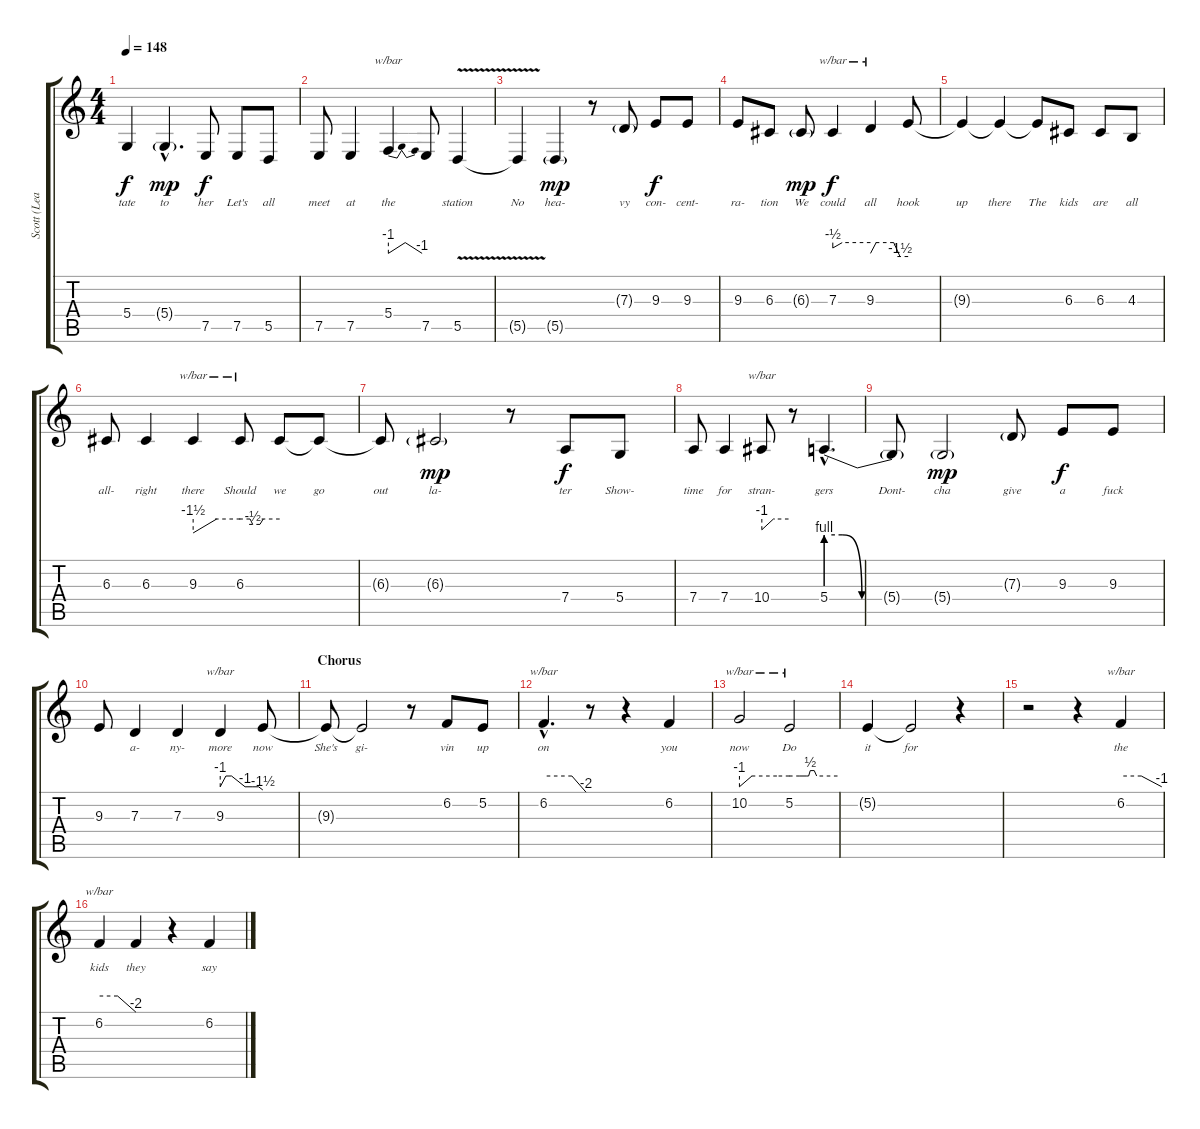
\track ("Scott (Lead Vocal)" "Scott (Lea") {instrument synthbrass1}
\staff {score tabs}
\tuning (E4 B3 G3 D3 A2 E2) {hide}
\ts (4 4)
\tempo 148
\clef g2
\ks c
5.4{t}.4{lyrics (0 "tate") lyrics (1 "") lyrics (2 "") lyrics (3 "") lyrics (4 "") dy f} 5.4{g hac}.4{d lyrics (0 "to") lyrics (1 "") lyrics (2 "") lyrics (3 "") lyrics (4 "") dy mp} 7.5.8{lyrics (0 "her") lyrics (1 "") lyrics (2 "") lyrics (3 "") lyrics (4 "") dy f} 7.5.8{lyrics (0 "Let's") lyrics (1 "") lyrics (2 "") lyrics (3 "") lyrics (4 "")} 5.5.8{lyrics (0 "all") lyrics (1 "") lyrics (2 "") lyrics (3 "") lyrics (4 "")} |
7.5.8{lyrics (0 "meet") lyrics (1 "") lyrics (2 "") lyrics (3 "") lyrics (4 "")} 7.5.4{lyrics (0 "at") lyrics (1 "") lyrics (2 "") lyrics (3 "") lyrics (4 "")} 5.4.4{tbe (dip default 0 -4 30 0 55 0 60 -4) lyrics (0 "the") lyrics (1 "") lyrics (2 "") lyrics (3 "") lyrics (4 "")} 7.5.8{lyrics (0 "") lyrics (1 "") lyrics (2 "") lyrics (3 "") lyrics (4 "")} 5.5{v}.4{lyrics (0 "station") lyrics (1 "") lyrics (2 "") lyrics (3 "") lyrics (4 "")} |
5.5{t}.4{lyrics (0 "No") lyrics (1 "") lyrics (2 "") lyrics (3 "") lyrics (4 "")} 5.5{g}.4{lyrics (0 "hea-") lyrics (1 "") lyrics (2 "") lyrics (3 "") lyrics (4 "") dy mp} r.8 7.3{g}.8{lyrics (0 "vy") lyrics (1 "") lyrics (2 "") lyrics (3 "") lyrics (4 "")} 9.3.8{lyrics (0 "con-") lyrics (1 "") lyrics (2 "") lyrics (3 "") lyrics (4 "") dy f} 9.3.8{lyrics (0 "cent-") lyrics (1 "") lyrics (2 "") lyrics (3 "") lyrics (4 "")} |
9.3.8{lyrics (0 "ra-") lyrics (1 "") lyrics (2 "") lyrics (3 "") lyrics (4 "")} 6.3.8{lyrics (0 "tion") lyrics (1 "") lyrics (2 "") lyrics (3 "") lyrics (4 "")} 6.3{g}.8{lyrics (0 "We") lyrics (1 "") lyrics (2 "") lyrics (3 "") lyrics (4 "") dy mp} 7.3.4{tbe (custom default 0 -2 15 0 60 0) lyrics (0 "could") lyrics (1 "") lyrics (2 "") lyrics (3 "") lyrics (4 "") dy f} 9.3.4{tbe (custom default 0 -4 9 0 37 0 47 -6 60 -6) lyrics (0 "all") lyrics (1 "") lyrics (2 "") lyrics (3 "") lyrics (4 "")} 9.3{t}.8{lyrics (0 "hook") lyrics (1 "") lyrics (2 "") lyrics (3 "") lyrics (4 "")} |
9.3{t}.4{lyrics (0 "up") lyrics (1 "") lyrics (2 "") lyrics (3 "") lyrics (4 "")} 9.3{t}.4{lyrics (0 "there") lyrics (1 "") lyrics (2 "") lyrics (3 "") lyrics (4 "")} 9.3{t}.8{lyrics (0 "The") lyrics (1 "") lyrics (2 "") lyrics (3 "") lyrics (4 "")} 6.3.8{lyrics (0 "kids") lyrics (1 "") lyrics (2 "") lyrics (3 "") lyrics (4 "")} 6.3.8{lyrics (0 "are") lyrics (1 "") lyrics (2 "") lyrics (3 "") lyrics (4 "")} 4.3.8{lyrics (0 "all") lyrics (1 "") lyrics (2 "") lyrics (3 "") lyrics (4 "")} |
6.3.8{lyrics (0 "all-") lyrics (1 "") lyrics (2 "") lyrics (3 "") lyrics (4 "")} 6.3.4{lyrics (0 "right") lyrics (1 "") lyrics (2 "") lyrics (3 "") lyrics (4 "")} 9.3.4{tbe (custom default 0 -6 30 0 60 0) lyrics (0 "there") lyrics (1 "") lyrics (2 "") lyrics (3 "") lyrics (4 "")} 6.3.8{tbe (custom default 0 0 15 0 19 -2 30 -2 35 0 60 0) lyrics (0 "Should") lyrics (1 "") lyrics (2 "") lyrics (3 "") lyrics (4 "")} 6.3{t}.8{lyrics (0 "we") lyrics (1 "") lyrics (2 "") lyrics (3 "") lyrics (4 "")} 6.3{t}.8{lyrics (0 "go") lyrics (1 "") lyrics (2 "") lyrics (3 "") lyrics (4 "")} |
6.3{t}.8{lyrics (0 "out") lyrics (1 "") lyrics (2 "") lyrics (3 "") lyrics (4 "")} 6.3{g}.2{lyrics (0 "la-") lyrics (1 "") lyrics (2 "") lyrics (3 "") lyrics (4 "") dy mp} r.8 7.4.8{lyrics (0 "ter") lyrics (1 "") lyrics (2 "") lyrics (3 "") lyrics (4 "") dy f} 5.4.8{lyrics (0 "Show-") lyrics (1 "") lyrics (2 "") lyrics (3 "") lyrics (4 "")} |
7.4.8{lyrics (0 "time") lyrics (1 "") lyrics (2 "") lyrics (3 "") lyrics (4 "")} 7.4.4{lyrics (0 "for") lyrics (1 "") lyrics (2 "") lyrics (3 "") lyrics (4 "")} 10.4.8{tbe (custom default 0 -4 26 0 29 0 60 0) lyrics (0 "stran-") lyrics (1 "") lyrics (2 "") lyrics (3 "") lyrics (4 "")} r.8 5.4{be (custom 0 4 9 4 20 0 40 0 60 0) hac}.4{d lyrics (0 "gers") lyrics (1 "") lyrics (2 "") lyrics (3 "") lyrics (4 "")} |
5.4{t}.8{lyrics (0 "Dont-") lyrics (1 "") lyrics (2 "") lyrics (3 "") lyrics (4 "")} 5.4{g}.2{lyrics (0 "cha") lyrics (1 "") lyrics (2 "") lyrics (3 "") lyrics (4 "") dy mp} 7.3{g}.8{lyrics (0 "give") lyrics (1 "") lyrics (2 "") lyrics (3 "") lyrics (4 "")} 9.3.8{lyrics (0 "a") lyrics (1 "") lyrics (2 "") lyrics (3 "") lyrics (4 "") dy f} 9.3.8{lyrics (0 "fuck") lyrics (1 "") lyrics (2 "") lyrics (3 "") lyrics (4 "")} |
9.3.8{lyrics (0 "") lyrics (1 "") lyrics (2 "") lyrics (3 "") lyrics (4 "")} 7.3.4{lyrics (0 "a-") lyrics (1 "") lyrics (2 "") lyrics (3 "") lyrics (4 "")} 7.3.4{lyrics (0 "ny-") lyrics (1 "") lyrics (2 "") lyrics (3 "") lyrics (4 "")} 9.3.4{tbe (custom default 0 -4 8 0 16 0 35 -4 45 -4 54 -4 60 -6) lyrics (0 "more") lyrics (1 "") lyrics (2 "") lyrics (3 "") lyrics (4 "")} 9.3{t}.8{lyrics (0 "now") lyrics (1 "") lyrics (2 "") lyrics (3 "") lyrics (4 "")} |
\section ("" "Chorus")
9.3{t}.8{lyrics (0 "She's") lyrics (1 "") lyrics (2 "") lyrics (3 "") lyrics (4 "")} 9.3{t}.2{lyrics (0 "gi-") lyrics (1 "") lyrics (2 "") lyrics (3 "") lyrics (4 "")} r.8 6.2.8{lyrics (0 "vin") lyrics (1 "") lyrics (2 "") lyrics (3 "") lyrics (4 "")} 5.2.8{lyrics (0 "up") lyrics (1 "") lyrics (2 "") lyrics (3 "") lyrics (4 "")} |
6.2{hac}.4{d tbe (custom default 0 0 40 0 60 -8) lyrics (0 "on") lyrics (1 "") lyrics (2 "") lyrics (3 "") lyrics (4 "")} r.8 r.4 6.2.4{lyrics (0 "you") lyrics (1 "") lyrics (2 "") lyrics (3 "") lyrics (4 "")} |
10.2.2{tbe (custom default 0 -4 15 0 45 0 60 0) lyrics (0 "now") lyrics (1 "") lyrics (2 "") lyrics (3 "") lyrics (4 "")} 5.2.2{tbe (custom default 0 0 13 0 21 0 24 0 26 2 31 2 34 0 60 0) lyrics (0 "Do") lyrics (1 "") lyrics (2 "") lyrics (3 "") lyrics (4 "")} |
5.2{t}.4{lyrics (0 "it") lyrics (1 "") lyrics (2 "") lyrics (3 "") lyrics (4 "")} 5.2{t}.2{lyrics (0 "for") lyrics (1 "") lyrics (2 "") lyrics (3 "") lyrics (4 "")} r.4 |
r.2 r.4 6.2.4{tbe (custom default 0 0 30 0 60 -4) lyrics (0 "the") lyrics (1 "") lyrics (2 "") lyrics (3 "") lyrics (4 "")} |
6.2.4{tbe (custom default 0 0 30 0 60 -8) lyrics (0 "kids") lyrics (1 "") lyrics (2 "") lyrics (3 "") lyrics (4 "")} 6.2{t}.4{lyrics (0 "they") lyrics (1 "") lyrics (2 "") lyrics (3 "") lyrics (4 "")} r.4 6.2.4{lyrics (0 "say") lyrics (1 "") lyrics (2 "") lyrics (3 "") lyrics (4 "")}
